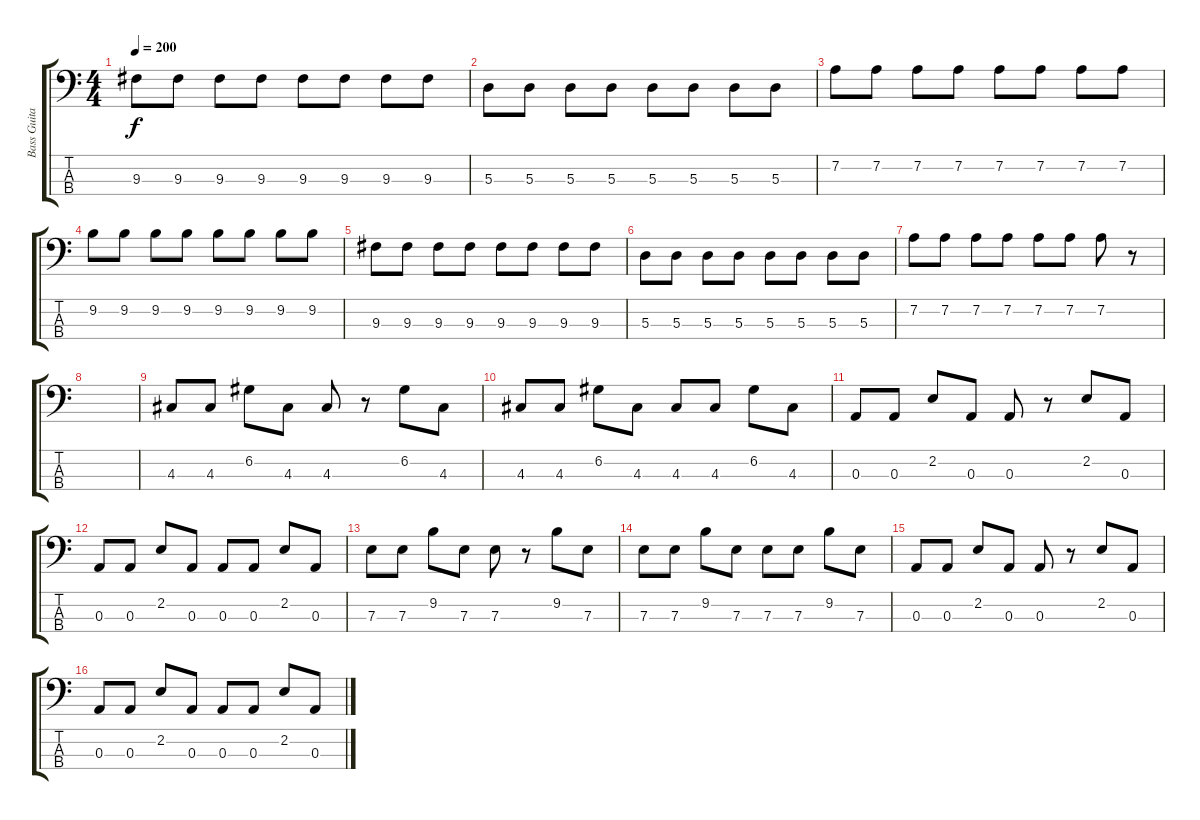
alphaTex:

\track ("Bass Guitar" "Bass Guita") {instrument electricbassfinger}
\staff {score tabs}
\tuning (G2 D2 A1 E1) {hide}
\ts (4 4)
\tempo 200
\clef f4
\ks c
9.3.8{dy f} 9.3.8 9.3.8 9.3.8 9.3.8 9.3.8 9.3.8 9.3.8 |
5.3.8 5.3.8 5.3.8 5.3.8 5.3.8 5.3.8 5.3.8 5.3.8 |
7.2.8 7.2.8 7.2.8 7.2.8 7.2.8 7.2.8 7.2.8 7.2.8 |
9.2.8 9.2.8 9.2.8 9.2.8 9.2.8 9.2.8 9.2.8 9.2.8 |
9.3.8 9.3.8 9.3.8 9.3.8 9.3.8 9.3.8 9.3.8 9.3.8 |
5.3.8 5.3.8 5.3.8 5.3.8 5.3.8 5.3.8 5.3.8 5.3.8 |
7.2.8 7.2.8 7.2.8 7.2.8 7.2.8 7.2.8 7.2.8 r.8 |
|
4.3.8 4.3.8 6.2.8 4.3.8 4.3.8 r.8 6.2.8 4.3.8 |
4.3.8 4.3.8 6.2.8 4.3.8 4.3.8 4.3.8 6.2.8 4.3.8 |
0.3.8 0.3.8 2.2.8 0.3.8 0.3.8 r.8 2.2.8 0.3.8 |
0.3.8 0.3.8 2.2.8 0.3.8 0.3.8 0.3.8 2.2.8 0.3.8 |
7.3.8 7.3.8 9.2.8 7.3.8 7.3.8 r.8 9.2.8 7.3.8 |
7.3.8 7.3.8 9.2.8 7.3.8 7.3.8 7.3.8 9.2.8 7.3.8 |
0.3.8 0.3.8 2.2.8 0.3.8 0.3.8 r.8 2.2.8 0.3.8 |
0.3.8 0.3.8 2.2.8 0.3.8 0.3.8 0.3.8 2.2.8 0.3.8
